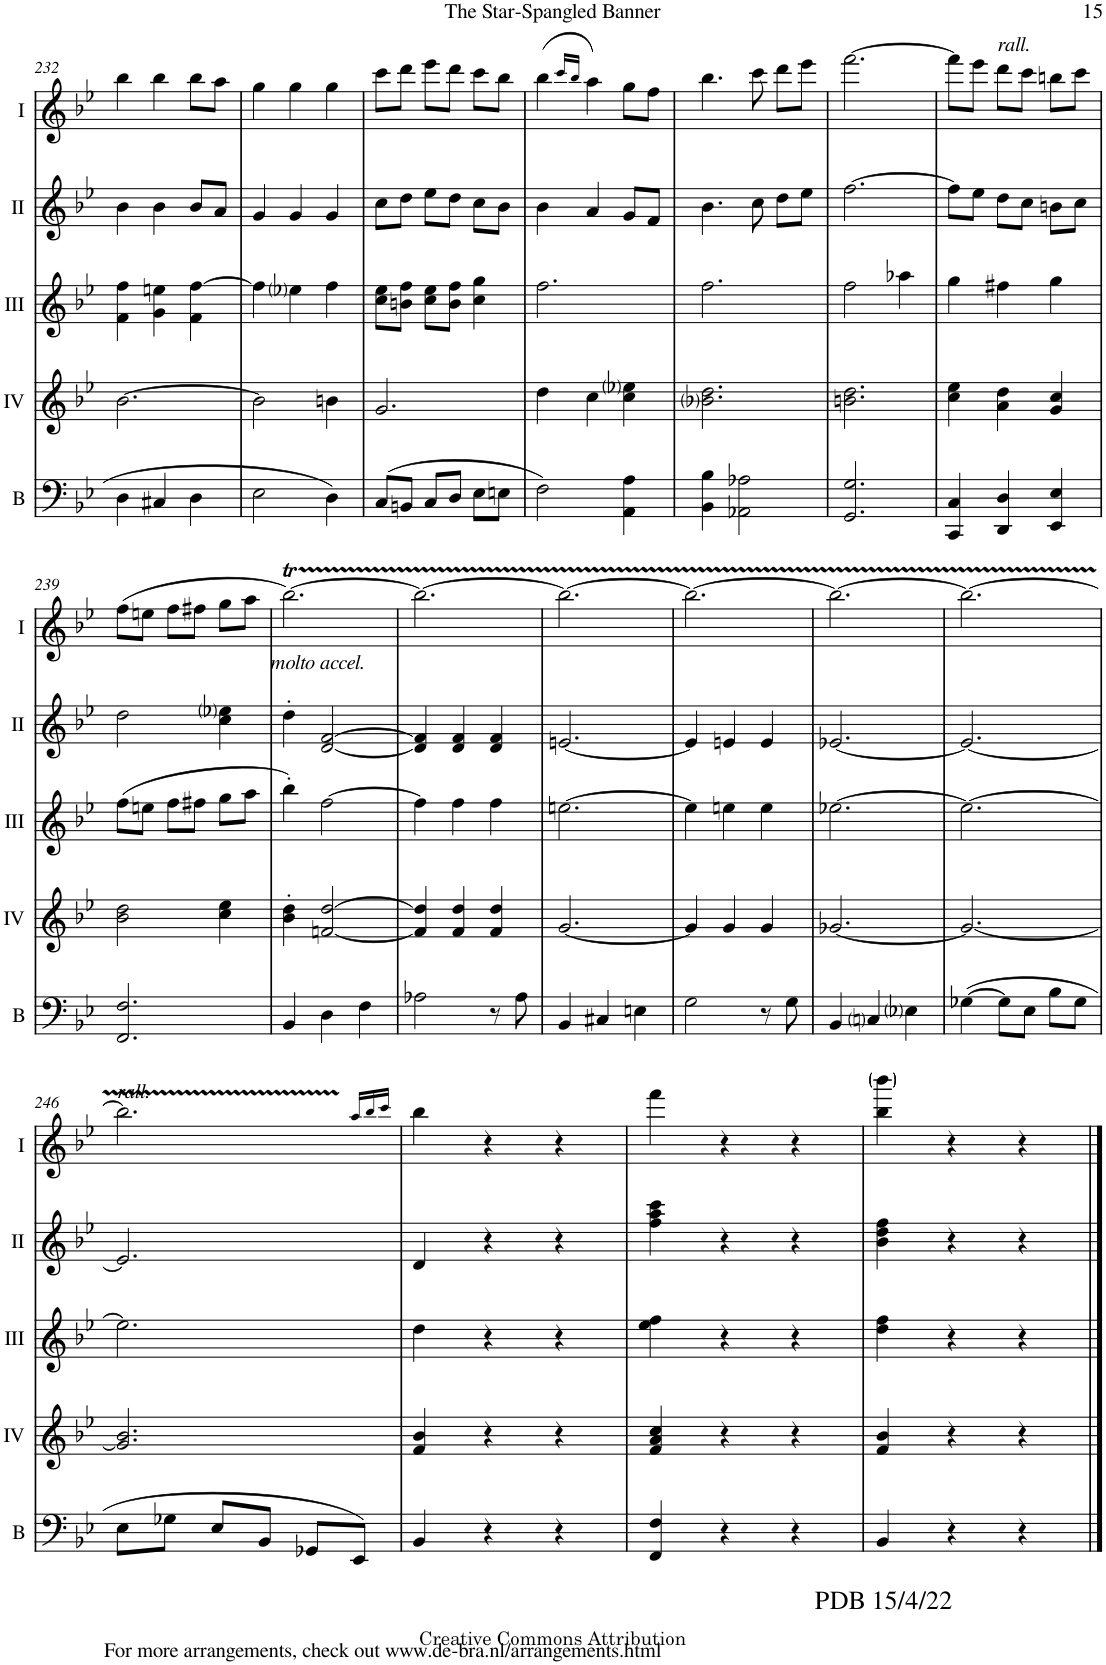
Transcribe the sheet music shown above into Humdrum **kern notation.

**kern	**kern	**kern	**kern	**kern
*part5	*part4	*part3	*part2	*part1
*staff5	*staff4	*staff3	*staff2	*staff1
*I"Bass	*I"Acc. 4	*I"Acc. 3	*I"Acc. 2	*I"Acc. 1
*I'B	*	*	*	*
!!LO:PB:g=z
*clefF4	*clefG2	*clefG2	*clefG2	*clefG2
*Trd7c12	*Trd7c12	*Trd7c12	*	*
*k[b-e-]	*k[b-e-]	*k[b-e-]	*k[b-e-]	*k[b-e-]
*M3/4	*M3/4	*M3/4	*M3/4	*M3/4
=232	=232	=232	=232	=232
4D\	[2.b-\	4f\ 4ff\	4b-\	4bb-\
4C#X/	.	4g\ 4een\	4b-\	4bb-\
4D\	.	4f\ [4ff\	8b-/L	8bb-\L
.	.	.	8a/J	8aa\J
=233	=233	=233	=233	=233
2E-\	2b-\]	4ff\]	4g/	4gg\
.	.	4ee-i\	4g/	4gg\
4D\	4bn\	4ff\	4g/	4gg\
=234	=234	=234	=234	=234
(8C/L	2.g/	8cc\ 8ee-\L	8cc\L	8ccc\L
8BBn/J	.	8bn\ 8ff\J	8dd\J	8ddd\J
8C/L	.	8cc\ 8ee-\L	8ee-\L	8eee-\L
8D/J	.	8b\ 8ff\J	8dd\J	8ddd\J
8E-\L	.	4cc\ 4gg\	8cc\L	8ccc\L
8En\J	.	.	8b-\J	8bb-\J
=235	=235	=235	=235	=235
2F\)	4dd\	2.ff\	4b-\	(4bb-\
.	.	.	.	16qccc/LL
.	.	.	.	16qbb-/JJ
.	4cc\	.	4a/	4aa\)
4AA\ 4A\	4cc\ 4ee-i\	.	8g/L	8gg\L
.	.	.	8f/J	8ff\J
=236	=236	=236	=236	=236
4BB-\ 4B-\	2.b-i\ 2.dd\	2.ff\	4.b-\	4.bb-\
2AA-X\ 2A-X\	.	.	.	.
.	.	.	8cc\	8ccc\
.	.	.	8dd\L	8ddd\L
.	.	.	8ee-\J	8eee-\J
=237	=237	=237	=237	=237
2.GG/ 2.G/	2.bn\ 2.dd\	2ff\	[2.ff\	[2.fff\
.	.	4aa-X\	.	.
=238	=238	=238	=238	=238
4CC/ 4C/	4cc\ 4ee-\	4gg\	8ff\L]	8fff\L]
.	.	.	8ee-\J	8eee-\J
!	!	!	!	!LO:TX:a:i:t=rall.
4DD/ 4D/	4a\ 4dd\	4ff#X\	8dd\L	8ddd\L
.	.	.	8cc\J	8ccc\J
4EE-/ 4E-/	4g/ 4cc/	4gg\	8bn\L	8bbn\L
.	.	.	8cc\J	8ccc\J
!!LO:LB:g=z
=239	=239	=239	=239	=239
2.FF/ 2.F/	2b-\ 2dd\	(8ff\L	2dd\	(8ff\L
.	.	8een\J	.	8een\J
.	.	8ff\L	.	8ff\L
.	.	8ff#X\J	.	8ff#X\J
.	4cc\ 4ee-\	8gg\L	4cc\ 4ee-i\	8gg\L
.	.	8aa\J	.	8aa\J
=240	=240	=240	=240	=240
!	!	!	!	!LO:TX:b:i:t=molto accel.
4BB-/	4b-\' 4dd\'	4bb-'\)	4dd'\	[2.bb-T\)
4D\	[2fn/ [2dd/	[2ff\	[2d/ [2f/	.
4F\	.	.	.	.
=241	=241	=241	=241	=241
2A-X\	4f/] 4dd/]	4ff\]	4d/] 4f/]	2.bb-\_
.	4f/ 4dd/	4ff\	4d/ 4f/	.
8r	4f/ 4dd/	4ff\	4d/ 4f/	.
8A-\	.	.	.	.
=242	=242	=242	=242	=242
4BB-/	[2.g/	[2.een\	[2.en/	2.bb-\_
4C#X/	.	.	.	.
4En\	.	.	.	.
=243	=243	=243	=243	=243
2G\	4g/]	4ee\]	4e/]	2.bb-\_
.	4g/	4een\	4en/	.
8r	4g/	4ee\	4e/	.
8G\	.	.	.	.
=244	=244	=244	=244	=244
4BB-/	[2.g-X/	[2.ee-X\	[2.e-X/	2.bb-\_
4Cni/	.	.	.	.
4E-i\	.	.	.	.
=245	=245	=245	=245	=245
([4G-X\	2.g-/_	2.ee-\_	2.e-/_	2.bb-\_
8G-\L]	.	.	.	.
8E-\J	.	.	.	.
8B-\L	.	.	.	.
8G-\J	.	.	.	.
!!LO:LB:g=z
=246	=246	=246	=246	=246
!	!	!	!	!LO:TX:a:i:t=rall.
8E-\L	2.g-/] 2.b-/	2.ee-\]	2.e-/]	2.bb-TTT\]
8G-X\J	.	.	.	.
8E-/L	.	.	.	.
8BB-/J	.	.	.	.
8GG-X/L	.	.	.	.
8EE-/J)	.	.	.	.
.	.	.	.	16qaa/LL
.	.	.	.	16qbb-/
.	.	.	.	16qccc/JJ
=247	=247	=247	=247	=247
4BB-/	4f/ 4b-/	4dd\	4d/	4bb-\
4r	4r	4r	4r	4r
4r	4r	4r	4r	4r
=248	=248	=248	=248	=248
4FF/ 4F/	4f/ 4a/ 4cc/	4ee-\ 4ff\	4ff\ 4aa\ 4ccc\	4fff\
4r	4r	4r	4r	4r
4r	4r	4r	4r	4r
=249	=249	=249	=249	=249
!	!	!	!	!LO:TX:b:t=For more arrangements, check out www.de-bra.nl/arrangements.html
!	!	!	!	!LO:TX:b:t=PDB 15/4/22
4BB-/	4f/ 4b-/	4dd\ 4ff\	4b-\ 4dd\ 4ff\	4bb-\ 4bbb-\
4r	4r	4r	4r	4r
4r	4r	4r	4r	4r
==	==	==	==	==
*-	*-	*-	*-	*-
